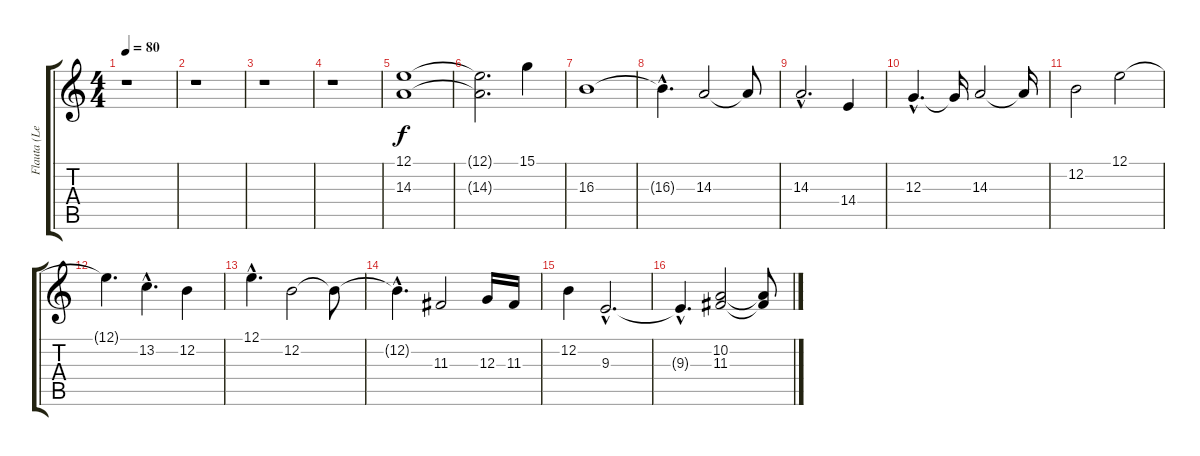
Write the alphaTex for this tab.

\track ("Flauta (Leandro Rizzi)" "Flauta (Le") {instrument flute}
\staff {score tabs}
\tuning (E4 B3 G3 D3 A2 E2) {hide}
\ts (4 4)
\tempo 80
\clef g2
\ks c
r.1{dy f instrument flute} |
r.1 |
r.1 |
r.1 |
(12.1 14.3).1 |
(12.1{t} 14.3{t}).2{d} 15.1.4 |
16.3.1 |
16.3{hac t}.4{d} 14.3.2 14.3{t}.8 |
14.3{hac}.2{d} 14.4.4 |
12.3{hac}.4{d} 12.3{t}.16 14.3.2 14.3{t}.16 |
12.2.2 12.1.2 |
12.1{t}.4{d} 13.2{hac}.4{d} 12.2.4 |
12.1{hac}.4{d} 12.2.2 12.2{t}.8 |
12.2{hac t}.4{d} 11.3.2 12.3.16 11.3.16 |
12.2.4 9.3{hac}.2{d} |
9.3{hac t}.4{d} (10.2 11.3).2 (10.2{t} 11.3{t}).8
